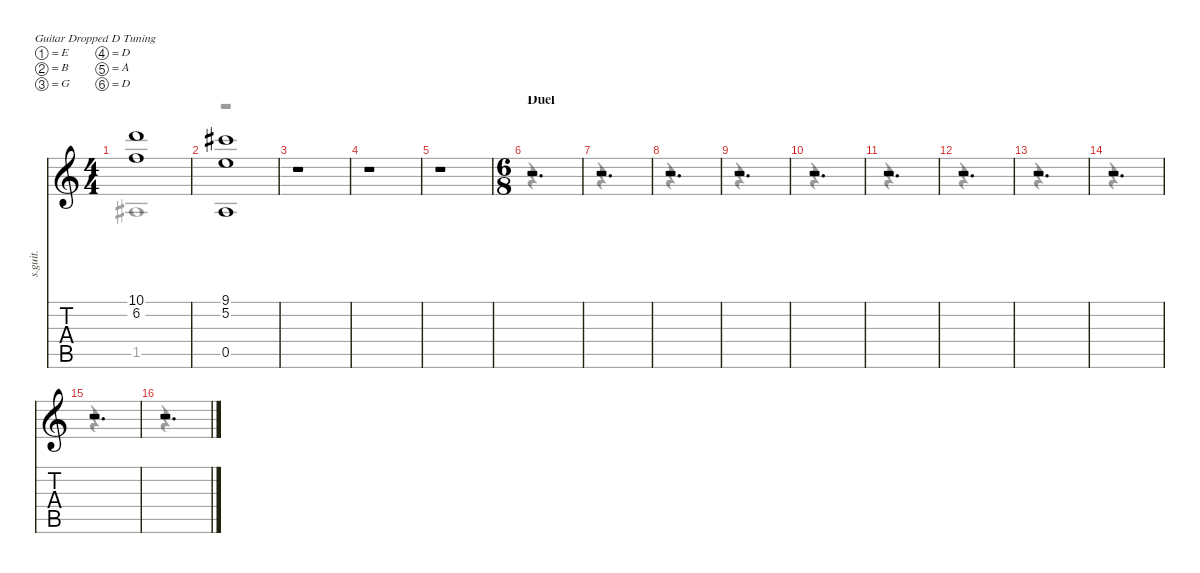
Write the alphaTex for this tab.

\defaultSystemsLayout 4
\hideDynamics
\bracketExtendMode nobrackets
\track ("Piano" "s.guit.") {instrument acousticgrandpiano}
\staff {score tabs}
\tuning (E4 B3 G3 D3 A2 D2)
\displaytranspose 12
\voice
\ts (4 4)
\tempo (130 hide)
\clef g2
\ks c
(10.1 6.2).1{lyrics (0 "") lyrics (1 "") lyrics (2 "") lyrics (3 "") lyrics (4 "") dy f} |
(9.1{acc #} 5.2 0.5).1{lyrics (0 "") lyrics (1 "") lyrics (2 "") lyrics (3 "") lyrics (4 "")} |
r.1 |
r.1 |
r.1 |
\ts (6 8)
\beaming (8 2 2 2 2)
\section ("" "Duel")
r.2{d} |
r.2{d} |
r.2{d} |
r.2{d} |
r.2{d} |
r.2{d} |
r.2{d} |
r.2{d} |
r.2{d} |
r.2{d} |
r.2{d}
\voice
\clef g2
\ottava regular
\simile none
\ks c
1.5{acc #}.1{lyrics (0 "") lyrics (1 "") lyrics (2 "") lyrics (3 "") lyrics (4 "") dy f} |
r.1 |
r.1 |
r.1 |
r.1 |
r.4 |
r.4 |
r.4 |
r.4 |
r.4 |
r.4 |
r.4 |
r.4 |
r.4 |
r.4 |
r.4
